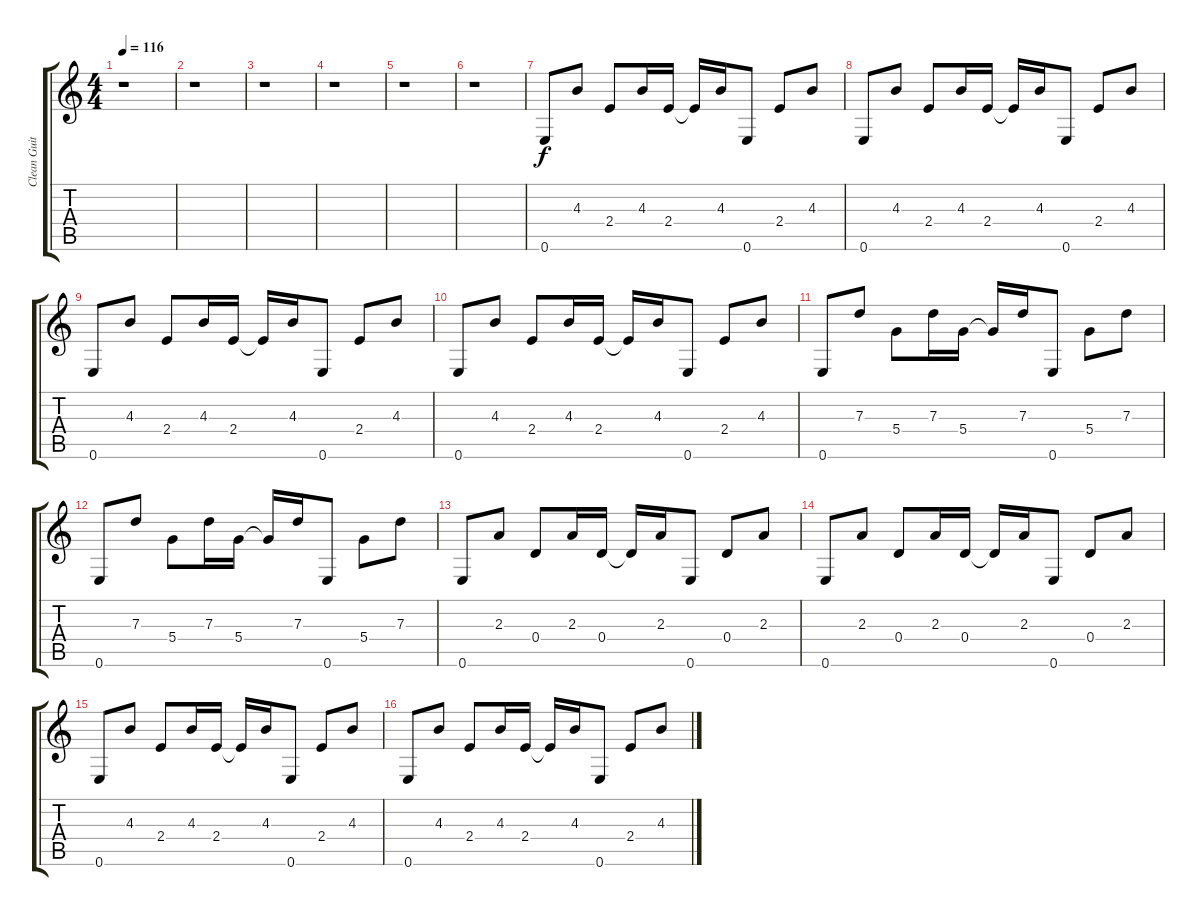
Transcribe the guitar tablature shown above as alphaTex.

\track ("Clean Guitar" "Clean Guit") {instrument acousticguitarsteel}
\staff {score tabs}
\tuning (E4 B3 G3 D3 A2 E2) {hide}
\ts (4 4)
\tempo 116
\clef g2
\ks c
r.1{dy f} |
r.1 |
r.1 |
r.1 |
r.1 |
r.1 |
0.6.8 4.3.8 2.4.8 4.3.16 2.4.16 2.4{t}.16 4.3.16 0.6.8 2.4.8 4.3.8 |
0.6.8 4.3.8 2.4.8 4.3.16 2.4.16 2.4{t}.16 4.3.16 0.6.8 2.4.8 4.3.8 |
0.6.8 4.3.8 2.4.8 4.3.16 2.4.16 2.4{t}.16 4.3.16 0.6.8 2.4.8 4.3.8 |
0.6.8 4.3.8 2.4.8 4.3.16 2.4.16 2.4{t}.16 4.3.16 0.6.8 2.4.8 4.3.8 |
0.6.8 7.3.8 5.4.8 7.3.16 5.4.16 5.4{t}.16 7.3.16 0.6.8 5.4.8 7.3.8 |
0.6.8 7.3.8 5.4.8 7.3.16 5.4.16 5.4{t}.16 7.3.16 0.6.8 5.4.8 7.3.8 |
0.6.8 2.3.8 0.4.8 2.3.16 0.4.16 0.4{t}.16 2.3.16 0.6.8 0.4.8 2.3.8 |
0.6.8 2.3.8 0.4.8 2.3.16 0.4.16 0.4{t}.16 2.3.16 0.6.8 0.4.8 2.3.8 |
0.6.8 4.3.8 2.4.8 4.3.16 2.4.16 2.4{t}.16 4.3.16 0.6.8 2.4.8 4.3.8 |
0.6.8 4.3.8 2.4.8 4.3.16 2.4.16 2.4{t}.16 4.3.16 0.6.8 2.4.8 4.3.8
